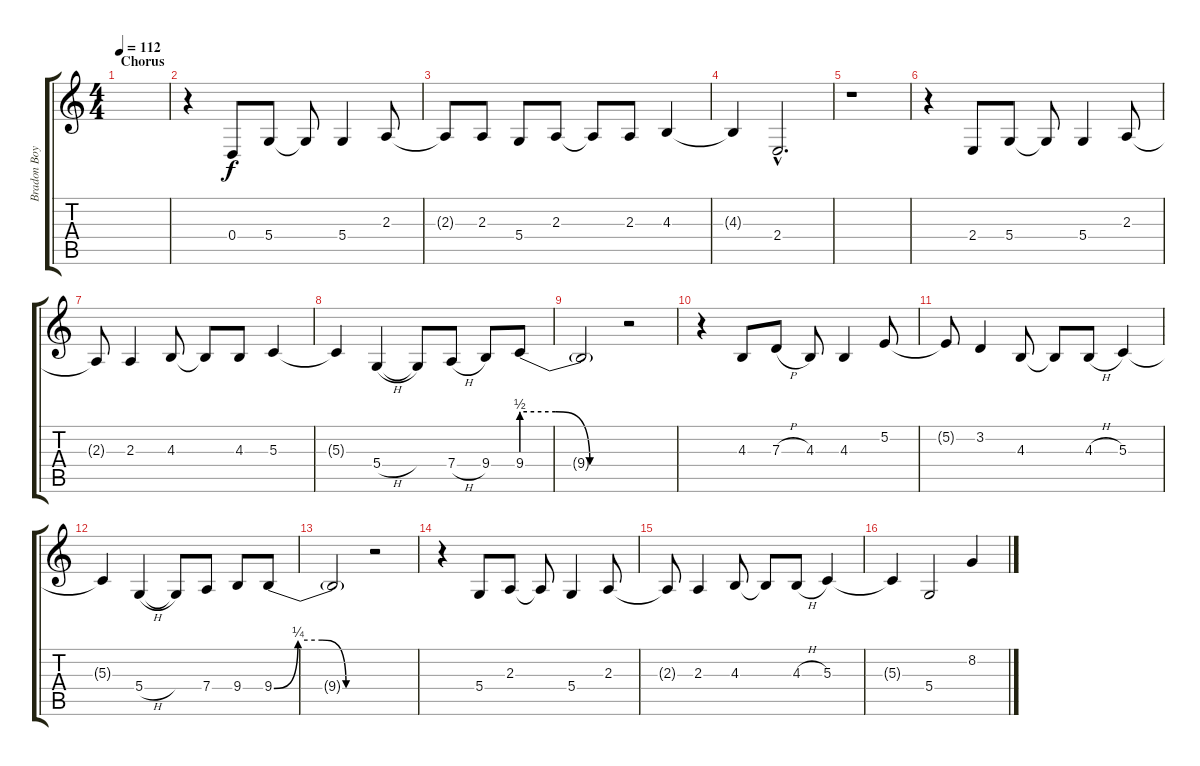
\track ("Bradon Boyd (voice)" "Bradon Boy") {instrument lead3calliope}
\staff {score tabs}
\tuning (E4 B3 G3 D3 A2 E2) {hide}
\ts (4 4)
\section ("" "Chorus")
\tempo 112
\clef g2
\ks c
|
r.4 0.4.8 5.4.8 5.4{t}.8 5.4.4 2.3.8 |
2.3{t}.8 2.3.8 5.4.8 2.3.8 2.3{t}.8 2.3.8 4.3.4 |
4.3{t}.4 2.4{hac}.2{d} |
r.1 |
r.4 2.4.8 5.4.8 5.4{t}.8 5.4.4 2.3.8 |
2.3{t}.8 2.3.4 4.3.8 4.3{t}.8 4.3.8 5.3.4 |
5.3{t}.4 5.4{h}.4 5.4{t}.8 7.4{h}.8 9.4.8 9.4{be (custom 0 2 20 2 40 0 60 0)}.8 |
9.4{t}.2 r.2 |
r.4 4.3.8 7.3{h}.8 4.3.8 4.3.4 5.2.8 |
5.2{t}.8 3.2.4 4.3.8 4.3{t}.8 4.3{h}.8 5.3.4 |
5.3{t}.4 5.4{h}.4 5.4{t}.8 7.4.8 9.4.8 9.4{be (custom 0 0 15 1 30 1 45 0 60 0)}.8 |
9.4{t}.2 r.2 |
r.4 5.4.8 2.3.8 2.3{t}.8 5.4.4 2.3.8 |
2.3{t}.8 2.3.4 4.3.8 4.3{t}.8 4.3{h}.8 5.3.4 |
5.3{t}.4 5.4.2 8.2.4
